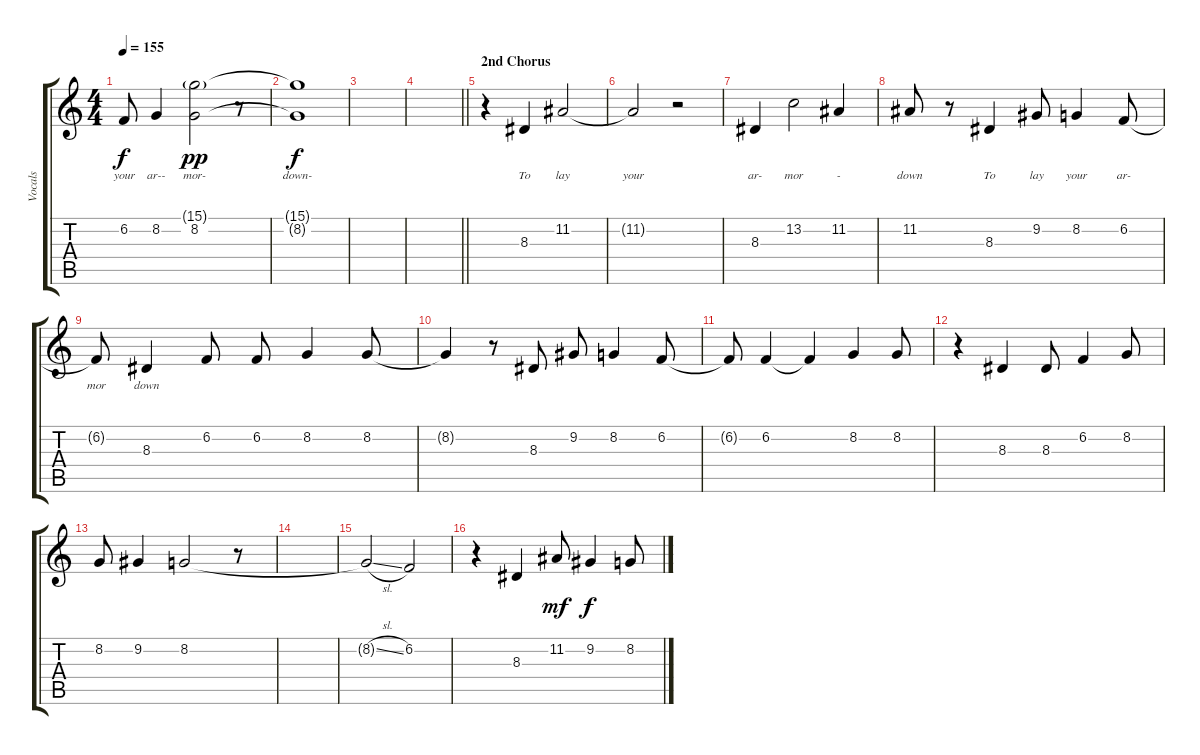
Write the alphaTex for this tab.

\track ("Vocals" "Vocals") {instrument stringensemble1}
\staff {score tabs}
\tuning (E4 B3 G3 D3 A2 E2) {hide}
\ts (4 4)
\tempo 155
\clef g2
\ks c
6.2{t}.8{lyrics (0 "your") lyrics (1 "") lyrics (2 "") lyrics (3 "") lyrics (4 "") dy f} 8.2.4{lyrics (0 "ar--") lyrics (1 "") lyrics (2 "") lyrics (3 "") lyrics (4 "")} (15.1{g} 8.2).2{lyrics (0 "mor-") lyrics (1 "") lyrics (2 "") lyrics (3 "") lyrics (4 "") dy pp} r.8 |
(15.1{t} 8.2{t}).1{lyrics (0 "down-") lyrics (1 "") lyrics (2 "") lyrics (3 "") lyrics (4 "") dy f} |
|
\barLineRight lightlight
|
\section ("" "2nd Chorus")
r.4 8.3.4{lyrics (0 "To") lyrics (1 "") lyrics (2 "") lyrics (3 "") lyrics (4 "")} 11.2.2{lyrics (0 "lay") lyrics (1 "") lyrics (2 "") lyrics (3 "") lyrics (4 "")} |
11.2{t}.2{lyrics (0 "your") lyrics (1 "") lyrics (2 "") lyrics (3 "") lyrics (4 "")} r.2 |
8.3.4{lyrics (0 "ar-") lyrics (1 "") lyrics (2 "") lyrics (3 "") lyrics (4 "")} 13.2.2{lyrics (0 "mor") lyrics (1 "") lyrics (2 "") lyrics (3 "") lyrics (4 "")} 11.2.4{lyrics (0 "-") lyrics (1 "") lyrics (2 "") lyrics (3 "") lyrics (4 "")} |
11.2.8{lyrics (0 "down") lyrics (1 "") lyrics (2 "") lyrics (3 "") lyrics (4 "")} r.8 8.3.4{lyrics (0 "To") lyrics (1 "") lyrics (2 "") lyrics (3 "") lyrics (4 "")} 9.2.8{lyrics (0 "lay") lyrics (1 "") lyrics (2 "") lyrics (3 "") lyrics (4 "")} 8.2.4{lyrics (0 "your") lyrics (1 "") lyrics (2 "") lyrics (3 "") lyrics (4 "")} 6.2.8{lyrics (0 "ar-") lyrics (1 "") lyrics (2 "") lyrics (3 "") lyrics (4 "")} |
6.2{t}.8{lyrics (0 "mor") lyrics (1 "") lyrics (2 "") lyrics (3 "") lyrics (4 "")} 8.3.4{lyrics (0 "down") lyrics (1 "") lyrics (2 "") lyrics (3 "") lyrics (4 "")} 6.2.8 6.2.8 8.2.4 8.2.8 |
8.2{t}.4 r.8 8.3.8 9.2.8 8.2.4 6.2.8 |
6.2{t}.8 6.2.4 6.2{t}.4 8.2.4 8.2.8 |
r.4 8.3.4 8.3.8 6.2.4 8.2.8 |
8.2.8 9.2.4 8.2.2 r.8 |
|
8.2{sl t}.2 6.2.2 |
r.4 8.3.4 11.2.8{dy mf} 9.2.4{dy f} 8.2.8
